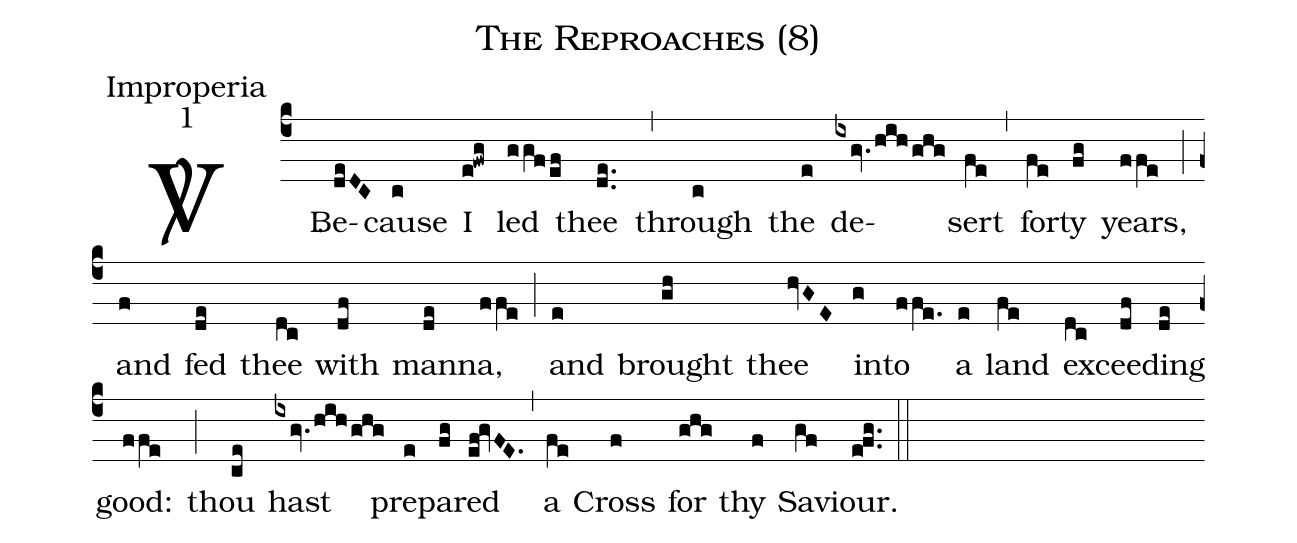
name:The Reproaches (8);
office-part:Improperia;
mode:1;
%%
(c4) <sp>V/</sp>.() Be(deDC)cause(c) I(e!fwg) led(ggf/ef) thee(de..) (,) through(c) the(e) de(ixgv./hih/ghg)sert(fe) (,) for(fe)ty(fg) years,(ffe) (;) and(f) fed(de) thee(dc) with(df) man(de)na,(ffe) (;) and(e) brought(gh) thee(hvGE) in(g)to(ffe.) a(e) land(fe) ex(dc)cee(df)ding(de) good:(ffe) (;) thou(ce) hast(ixgv./hih/ghg) pre(e)pa(fg)red(ef!gvFE.) (,) a(fe) Cross(f) for(ghg) thy(f) Sa(gf)viour.(e!fg..) (::)
